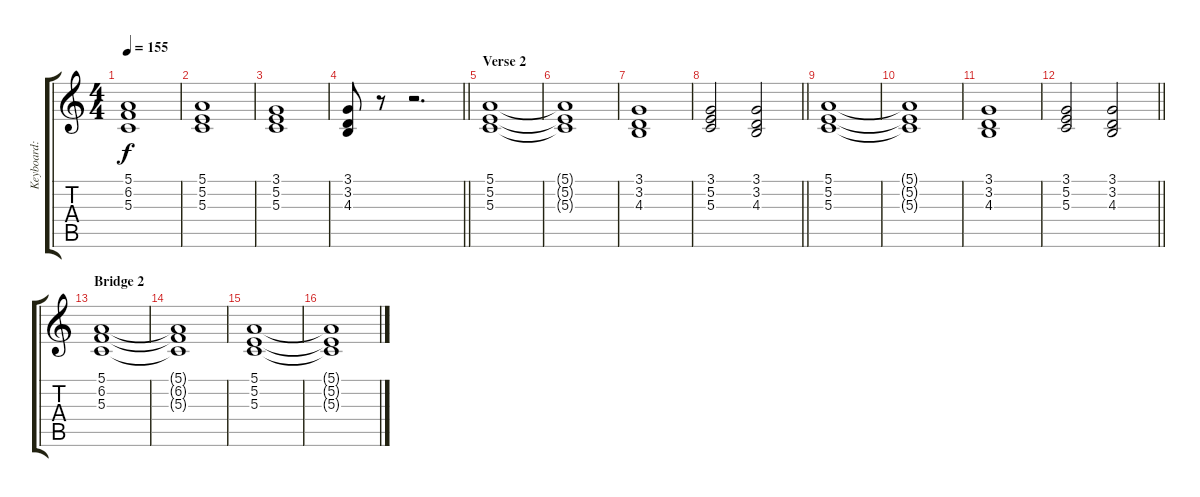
\track ("Keyboard: Patrik Västilä" "Keyboard: ") {instrument stringensemble1}
\staff {score tabs}
\tuning (E4 B3 G3 D3 A2 E2) {hide}
\ts (4 4)
\tempo 155
\clef g2
\ks aminor
(5.1 6.2 5.3).1{dy f} |
(5.1 5.2 5.3).1 |
(3.1 5.2 5.3).1 |
\barLineRight lightlight
(3.1 3.2 4.3).8 r.8 r.2{d} |
\section ("" "Verse 2")
(5.1 5.2 5.3).1 |
(5.1{t} 5.2{t} 5.3{t}).1 |
(3.1 3.2 4.3).1 |
\barLineRight lightlight
(3.1 5.2 5.3).2 (3.1 3.2 4.3).2 |
(5.1 5.2 5.3).1 |
(5.1{t} 5.2{t} 5.3{t}).1 |
(3.1 3.2 4.3).1 |
\barLineRight lightlight
(3.1 5.2 5.3).2 (3.1 3.2 4.3).2 |
\section ("" "Bridge 2")
(5.1 6.2 5.3).1 |
(5.1{t} 6.2{t} 5.3{t}).1 |
(5.1 5.2 5.3).1 |
(5.1{t} 5.2{t} 5.3{t}).1
